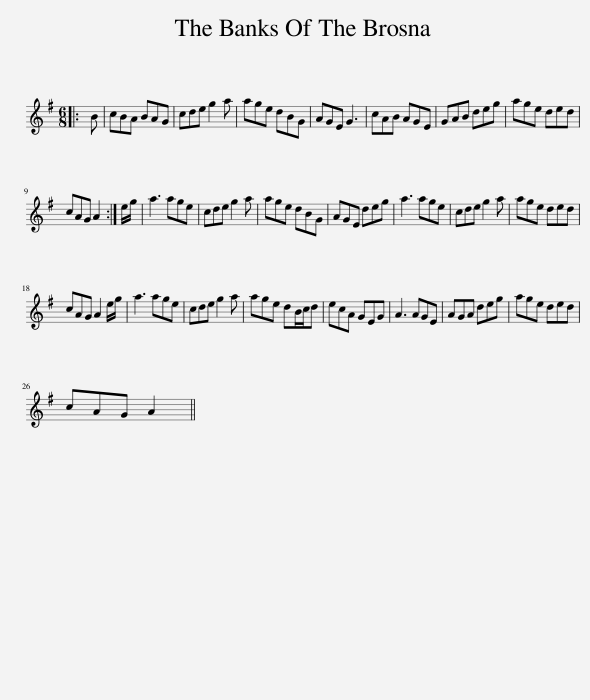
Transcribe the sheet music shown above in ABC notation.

X:1
L:1/8
M:6/8
I:linebreak $
K:G
V:1 treble
V:1
|: B | cBA BAG | cde g2 a | age dBG | AGE G3 | %5
 cAB AGE | GAB deg | age ded |$ cAG A2 :| e/g/ | %10
 a3 age | cde g2 a | age dBG | AGE deg | a3 age | %15
 cde g2 a | age ded |$ cAG A2 e/g/ | a3 age | cde g2 a | %20
 age dB/c/d | ecA GEG | A3 AGE | AGA deg | age ded |$ %25
 cAG A2 || %26
